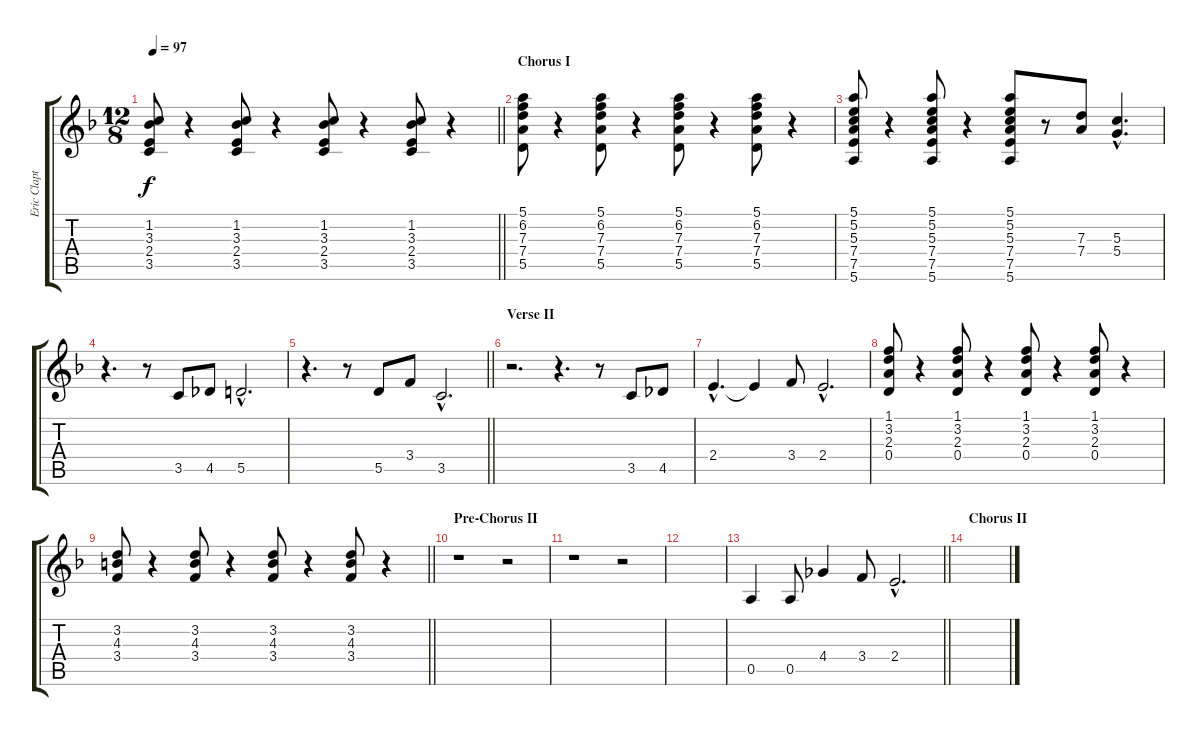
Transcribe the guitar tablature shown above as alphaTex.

\track ("Eric Clapton Guitar I" "Eric Clapt") {instrument electricguitarjazz}
\staff {score tabs}
\tuning (E4 B3 G3 D3 A2 E2) {hide}
\ts (12 8)
\tempo 97
\clef g2
\barLineRight lightlight
\ks f
(1.2 3.3 2.4 3.5).8{dy f} r.4 (1.2 3.3 2.4 3.5).8 r.4 (1.2 3.3 2.4 3.5).8 r.4 (1.2 3.3 2.4 3.5).8 r.4 |
\section ("" "Chorus I")
(5.1 6.2 7.3 7.4 5.5).8 r.4 (5.1 6.2 7.3 7.4 5.5).8 r.4 (5.1 6.2 7.3 7.4 5.5).8 r.4 (5.1 6.2 7.3 7.4 5.5).8 r.4 |
(5.1 5.2 5.3 7.4 7.5 5.6).8 r.4 (5.1 5.2 5.3 7.4 7.5 5.6).8 r.4 (5.1 5.2 5.3 7.4 7.5 5.6).8 r.8 (7.3 7.4).8 (5.3{hac} 5.4{hac}).4{d} |
r.4{d} r.8 3.5.8 4.5.8 5.5{hac}.2{d} |
\barLineRight lightlight
r.4{d} r.8 5.5.8 3.4.8 3.5{hac}.2{d} |
\section ("" "Verse II")
r.2{d} r.4{d} r.8 3.5.8 4.5.8 |
2.4{hac}.4{d} 2.4{t}.4 3.4.8 2.4{hac}.2{d} |
(1.1 3.2 2.3 0.4).8 r.4 (1.1 3.2 2.3 0.4).8 r.4 (1.1 3.2 2.3 0.4).8 r.4 (1.1 3.2 2.3 0.4).8 r.4 |
\barLineRight lightlight
(3.2 4.3 3.4).8 r.4 (3.2 4.3 3.4).8 r.4 (3.2 4.3 3.4).8 r.4 (3.2 4.3 3.4).8 r.4 |
\section ("" "Pre-Chorus II")
r.1 r.2 |
r.1 r.2 |
|
\barLineRight lightlight
0.5.4 0.5.8 4.4.4 3.4.8 2.4{hac}.2{d} |
\section ("" "Chorus II")
